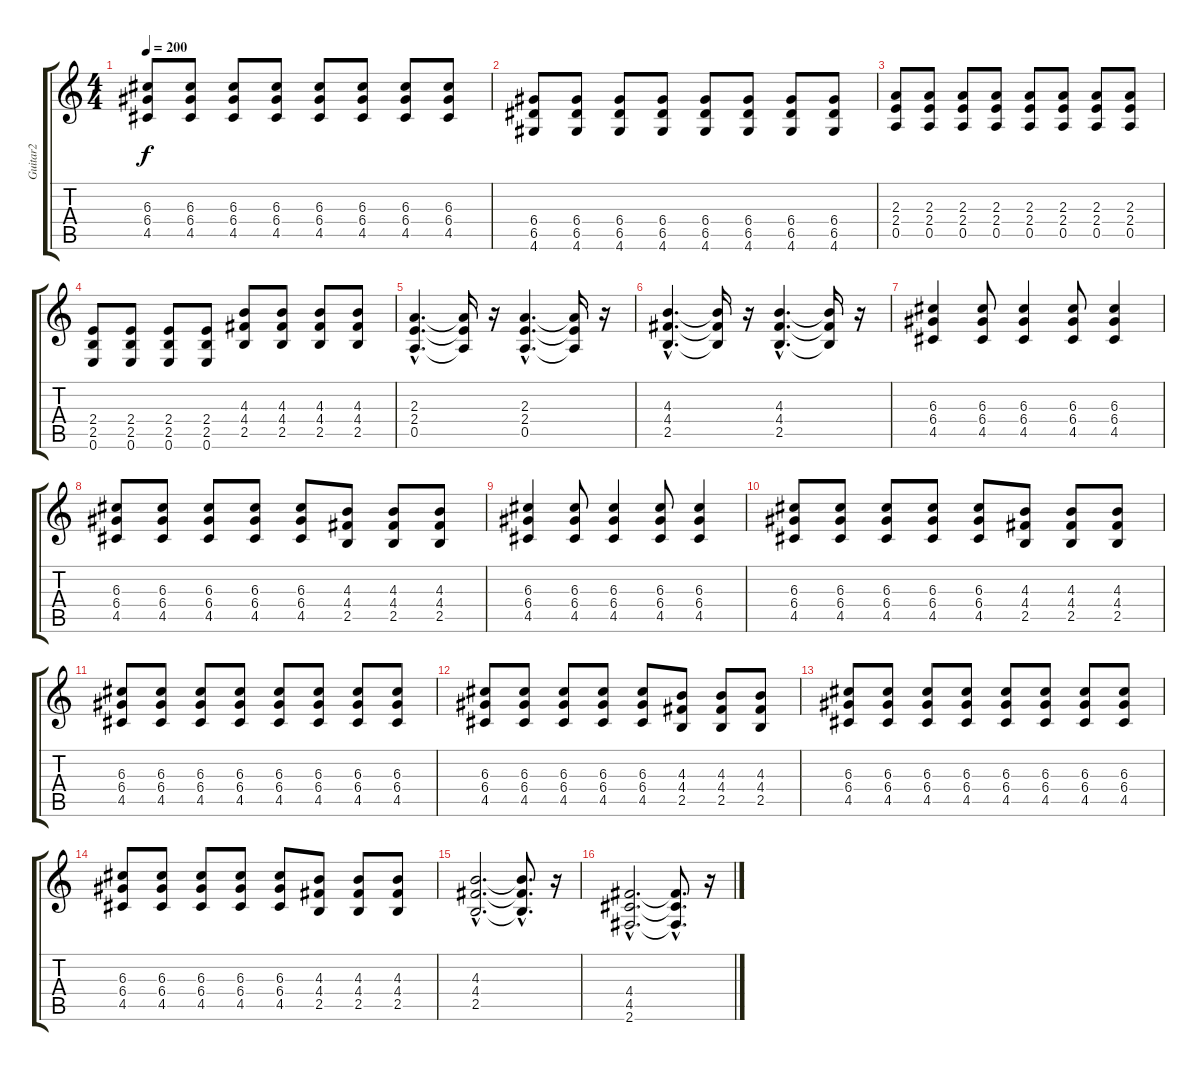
\track ("Guitar2" "Guitar2") {instrument distortionguitar}
\staff {score tabs}
\tuning (E4 B3 G3 D3 A2 E2) {hide}
\ts (4 4)
\tempo 200
\clef g2
\ks c
(6.3 6.4 4.5).8{dy f} (6.3 6.4 4.5).8 (6.3 6.4 4.5).8 (6.3 6.4 4.5).8 (6.3 6.4 4.5).8 (6.3 6.4 4.5).8 (6.3 6.4 4.5).8 (6.3 6.4 4.5).8 |
(6.4 6.5 4.6).8 (6.4 6.5 4.6).8 (6.4 6.5 4.6).8 (6.4 6.5 4.6).8 (6.4 6.5 4.6).8 (6.4 6.5 4.6).8 (6.4 6.5 4.6).8 (6.4 6.5 4.6).8 |
(2.3 2.4 0.5).8 (2.3 2.4 0.5).8 (2.3 2.4 0.5).8 (2.3 2.4 0.5).8 (2.3 2.4 0.5).8 (2.3 2.4 0.5).8 (2.3 2.4 0.5).8 (2.3 2.4 0.5).8 |
(2.4 2.5 0.6).8 (2.4 2.5 0.6).8 (2.4 2.5 0.6).8 (2.4 2.5 0.6).8 (4.3 4.4 2.5).8 (4.3 4.4 2.5).8 (4.3 4.4 2.5).8 (4.3 4.4 2.5).8 |
(2.3{hac} 2.4{hac} 0.5{hac}).4{d} (2.3{t} 2.4{t} 0.5{t}).16 r.16 (2.3{hac} 2.4{hac} 0.5{hac}).4{d} (2.3{t} 2.4{t} 0.5{t}).16 r.16 |
(4.3{hac} 4.4{hac} 2.5{hac}).4{d} (4.3{t} 4.4{t} 2.5{t}).16 r.16 (4.3{hac} 4.4{hac} 2.5{hac}).4{d} (4.3{t} 4.4{t} 2.5{t}).16 r.16 |
(6.3 6.4 4.5).4 (6.3 6.4 4.5).8 (6.3 6.4 4.5).4 (6.3 6.4 4.5).8 (6.3 6.4 4.5).4 |
(6.3 6.4 4.5).8 (6.3 6.4 4.5).8 (6.3 6.4 4.5).8 (6.3 6.4 4.5).8 (6.3 6.4 4.5).8 (4.3 4.4 2.5).8 (4.3 4.4 2.5).8 (4.3 4.4 2.5).8 |
(6.3 6.4 4.5).4 (6.3 6.4 4.5).8 (6.3 6.4 4.5).4 (6.3 6.4 4.5).8 (6.3 6.4 4.5).4 |
(6.3 6.4 4.5).8 (6.3 6.4 4.5).8 (6.3 6.4 4.5).8 (6.3 6.4 4.5).8 (6.3 6.4 4.5).8 (4.3 4.4 2.5).8 (4.3 4.4 2.5).8 (4.3 4.4 2.5).8 |
(6.3 6.4 4.5).8 (6.3 6.4 4.5).8 (6.3 6.4 4.5).8 (6.3 6.4 4.5).8 (6.3 6.4 4.5).8 (6.3 6.4 4.5).8 (6.3 6.4 4.5).8 (6.3 6.4 4.5).8 |
(6.3 6.4 4.5).8 (6.3 6.4 4.5).8 (6.3 6.4 4.5).8 (6.3 6.4 4.5).8 (6.3 6.4 4.5).8 (4.3 4.4 2.5).8 (4.3 4.4 2.5).8 (4.3 4.4 2.5).8 |
(6.3 6.4 4.5).8 (6.3 6.4 4.5).8 (6.3 6.4 4.5).8 (6.3 6.4 4.5).8 (6.3 6.4 4.5).8 (6.3 6.4 4.5).8 (6.3 6.4 4.5).8 (6.3 6.4 4.5).8 |
(6.3 6.4 4.5).8 (6.3 6.4 4.5).8 (6.3 6.4 4.5).8 (6.3 6.4 4.5).8 (6.3 6.4 4.5).8 (4.3 4.4 2.5).8 (4.3 4.4 2.5).8 (4.3 4.4 2.5).8 |
(4.3{hac} 4.4{hac} 2.5{hac}).2{d} (4.3{hac t} 4.4{hac t} 2.5{hac t}).8{d} r.16 |
(4.4{hac} 4.5{hac} 2.6{hac}).2{d} (4.4{hac t} 4.5{hac t} 2.6{hac t}).8{d} r.16
